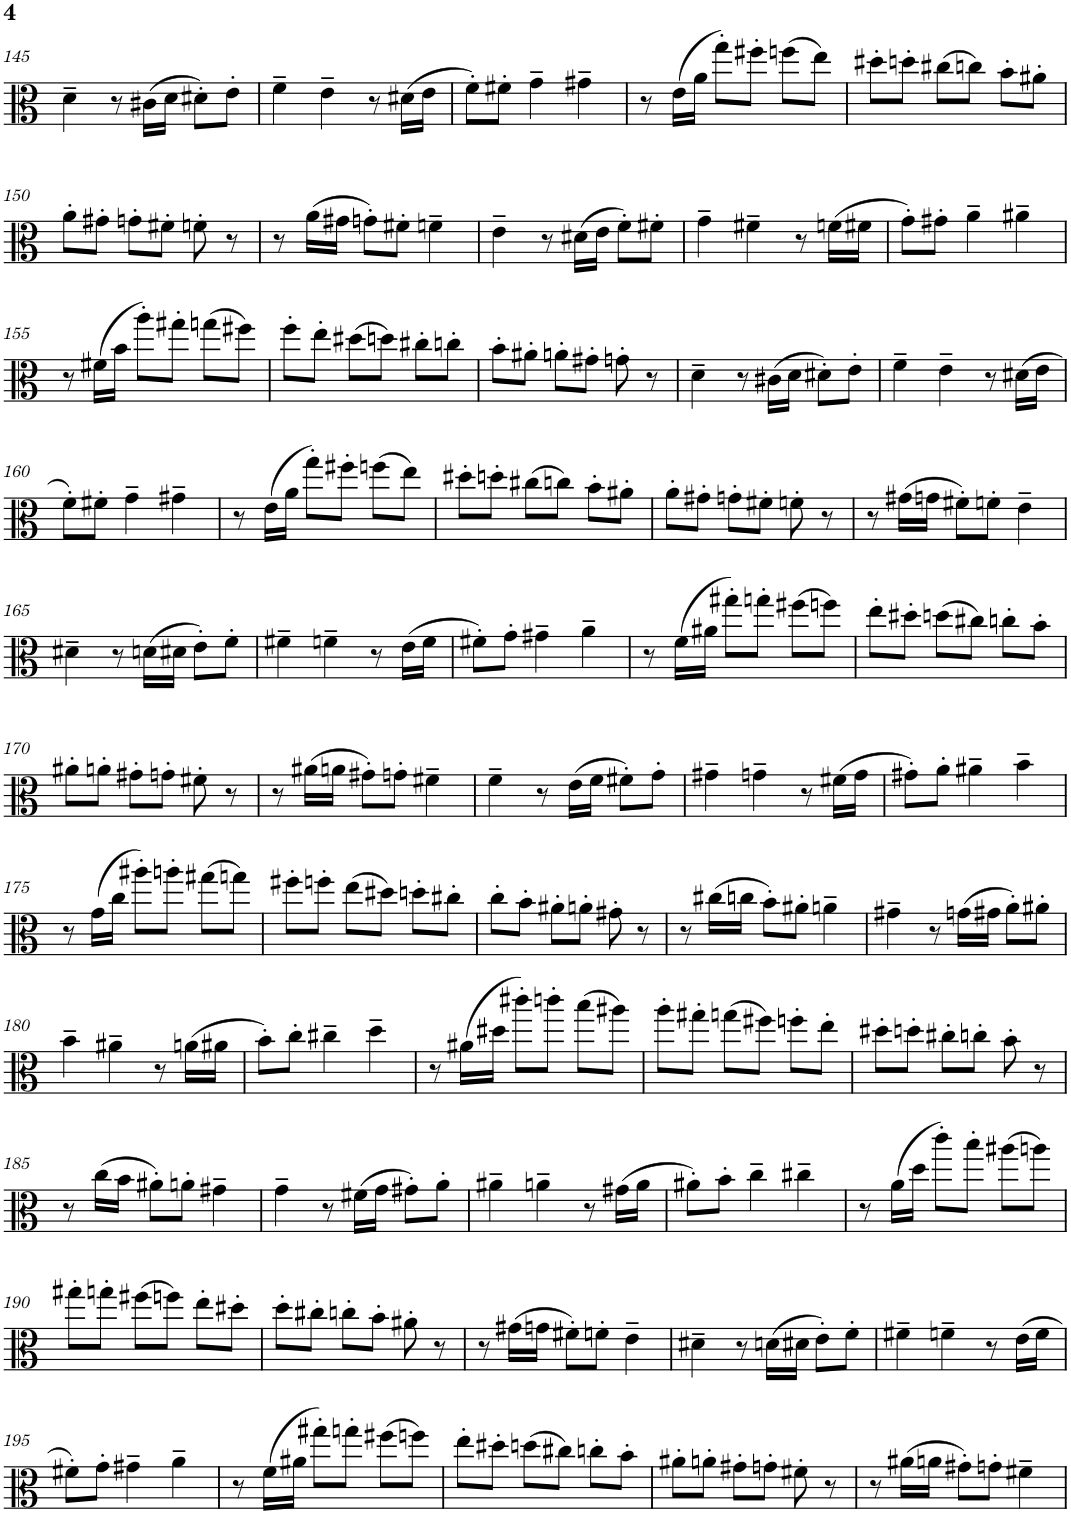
**kern
*part1
*staff1
*I"Viola
*I'Vla.
!!LO:PB:g=z
*clefC3
*k[]
*M3/4
=145
4d~\
8r
(16c#X\LL
16d\JJ
8d#X'\L)
8e'\J
=146
4f~\
4e~\
8r
(16d#X\LL
16e\JJ
=147
8f'\L)
8f#X'\J
4g~\
4g#X~\
=148
8r
(16e\LL
16a\JJ
8gg'\L)
8ff#X'\J
(8ffn\L
8ee\J)
=149
8dd#X'\L
8ddn'\J
(8cc#X\L
8ccn\J)
8b'\L
8a#X'\J
!!LO:LB:g=z
=150
8a'\L
8g#X'\J
8gn'\L
8f#X'\J
8fn'\
8r
=151
8r
(16a\LL
16g#X\JJ
8gn'\L)
8f#X'\J
4fn~\
=152
4e~\
8r
(16d#X\LL
16e\JJ
8f'\L)
8f#X'\J
=153
4g~\
4f#X~\
8r
(16fn\LL
16f#X\JJ
=154
8g'\L)
8g#X'\J
4a~\
4a#X~\
!!LO:LB:g=z
=155
8r
(16f#X\LL
16b\JJ
8aa'\L)
8gg#X'\J
(8ggn\L
8ff#X\J)
=156
8ff'\L
8ee'\J
(8dd#X\L
8ddn\J)
8cc#X'\L
8ccn'\J
=157
8b'\L
8a#X'\J
8an'\L
8g#X'\J
8gn'\
8r
=158
4d~\
8r
(16c#X\LL
16d\JJ
8d#X'\L)
8e'\J
=159
4f~\
4e~\
8r
(16d#X\LL
16e\JJ
!!LO:LB:g=z
=160
8f'\L)
8f#X'\J
4g~\
4g#X~\
=161
8r
(16e\LL
16a\JJ
8gg'\L)
8ff#X'\J
(8ffn\L
8ee\J)
=162
8dd#X'\L
8ddn'\J
(8cc#X\L
8ccn\J)
8b'\L
8a#X'\J
=163
8a'\L
8g#X'\J
8gn'\L
8f#X'\J
8fn'\
8r
=164
8r
(16g#X\LL
16gn\JJ
8f#X'\L)
8fn'\J
4e~\
!!LO:LB:g=z
=165
4d#X~\
8r
(16dn\LL
16d#X\JJ
8e'\L)
8f'\J
=166
4f#X~\
4fn~\
8r
(16e\LL
16f\JJ
=167
8f#X'\L)
8g'\J
4g#X~\
4a~\
=168
8r
(16f\LL
16a#X\JJ
8gg#X'\L)
8ggn'\J
(8ff#X\L
8ffn\J)
=169
8ee'\L
8dd#X'\J
(8ddn\L
8cc#X\J)
8ccn'\L
8b'\J
!!LO:LB:g=z
=170
8a#X'\L
8an'\J
8g#X'\L
8gn'\J
8f#X'\
8r
=171
8r
(16a#X\LL
16an\JJ
8g#X'\L)
8gn'\J
4f#X~\
=172
4f~\
8r
(16e\LL
16f\JJ
8f#X'\L)
8g'\J
=173
4g#X~\
4gn~\
8r
(16f#X\LL
16g\JJ
=174
8g#X'\L)
8a'\J
4a#X~\
4b~\
!!LO:LB:g=z
=175
8r
(16g\LL
16cc\JJ
8aa#X'\L)
8aan'\J
(8gg#X\L
8ggn\J)
=176
8ff#X'\L
8ffn'\J
(8ee\L
8dd#X\J)
8ddn'\L
8cc#X'\J
=177
8cc'\L
8b'\J
8a#X'\L
8an'\J
8g#X'\
8r
=178
8r
(16cc#X\LL
16ccn\JJ
8b'\L)
8a#X'\J
4an~\
=179
4g#X~\
8r
(16gn\LL
16g#X\JJ
8a'\L)
8a#X'\J
!!LO:LB:g=z
=180
4b~\
4a#X~\
8r
(16an\LL
16a#X\JJ
=181
8b'\L)
8cc'\J
4cc#X~\
4dd~\
=182
8r
(16a#X\LL
16dd#X\JJ
8ccc#X'\L)
8cccn'\J
(8bb\L
8aa#X\J)
=183
8aa'\L
8gg#X'\J
(8ggn\L
8ff#X\J)
8ffn'\L
8ee'\J
=184
8dd#X'\L
8ddn'\J
8cc#X'\L
8ccn'\J
8b'\
8r
!!LO:LB:g=z
=185
8r
(16cc\LL
16b\JJ
8a#X'\L)
8an'\J
4g#X~\
=186
4g~\
8r
(16f#X\LL
16g\JJ
8g#X'\L)
8a'\J
=187
4a#X~\
4an~\
8r
(16g#X\LL
16a\JJ
=188
8a#X'\L)
8b'\J
4cc~\
4cc#X~\
=189
8r
(16a\LL
16dd\JJ
8ccc'\L)
8bb'\J
(8aa#X\L
8aan\J)
!!LO:LB:g=z
=190
8gg#X'\L
8ggn'\J
(8ff#X\L
8ffn\J)
8ee'\L
8dd#X'\J
=191
8dd'\L
8cc#X'\J
8ccn'\L
8b'\J
8a#X'\
8r
=192
8r
(16g#X\LL
16gn\JJ
8f#X'\L)
8fn'\J
4e~\
=193
4d#X~\
8r
(16dn\LL
16d#X\JJ
8e'\L)
8f'\J
=194
4f#X~\
4fn~\
8r
(16e\LL
16f\JJ
!!LO:LB:g=z
=195
8f#X'\L)
8g'\J
4g#X~\
4a~\
=196
8r
(16f\LL
16a#X\JJ
8gg#X'\L)
8ggn'\J
(8ff#X\L
8ffn\J)
=197
8ee'\L
8dd#X'\J
(8ddn\L
8cc#X\J)
8ccn'\L
8b'\J
=198
8a#X'\L
8an'\J
8g#X'\L
8gn'\J
8f#X'\
8r
=199
8r
(16a#X\LL
16an\JJ
8g#X'\L)
8gn'\J
4f#X~\
=
*-
